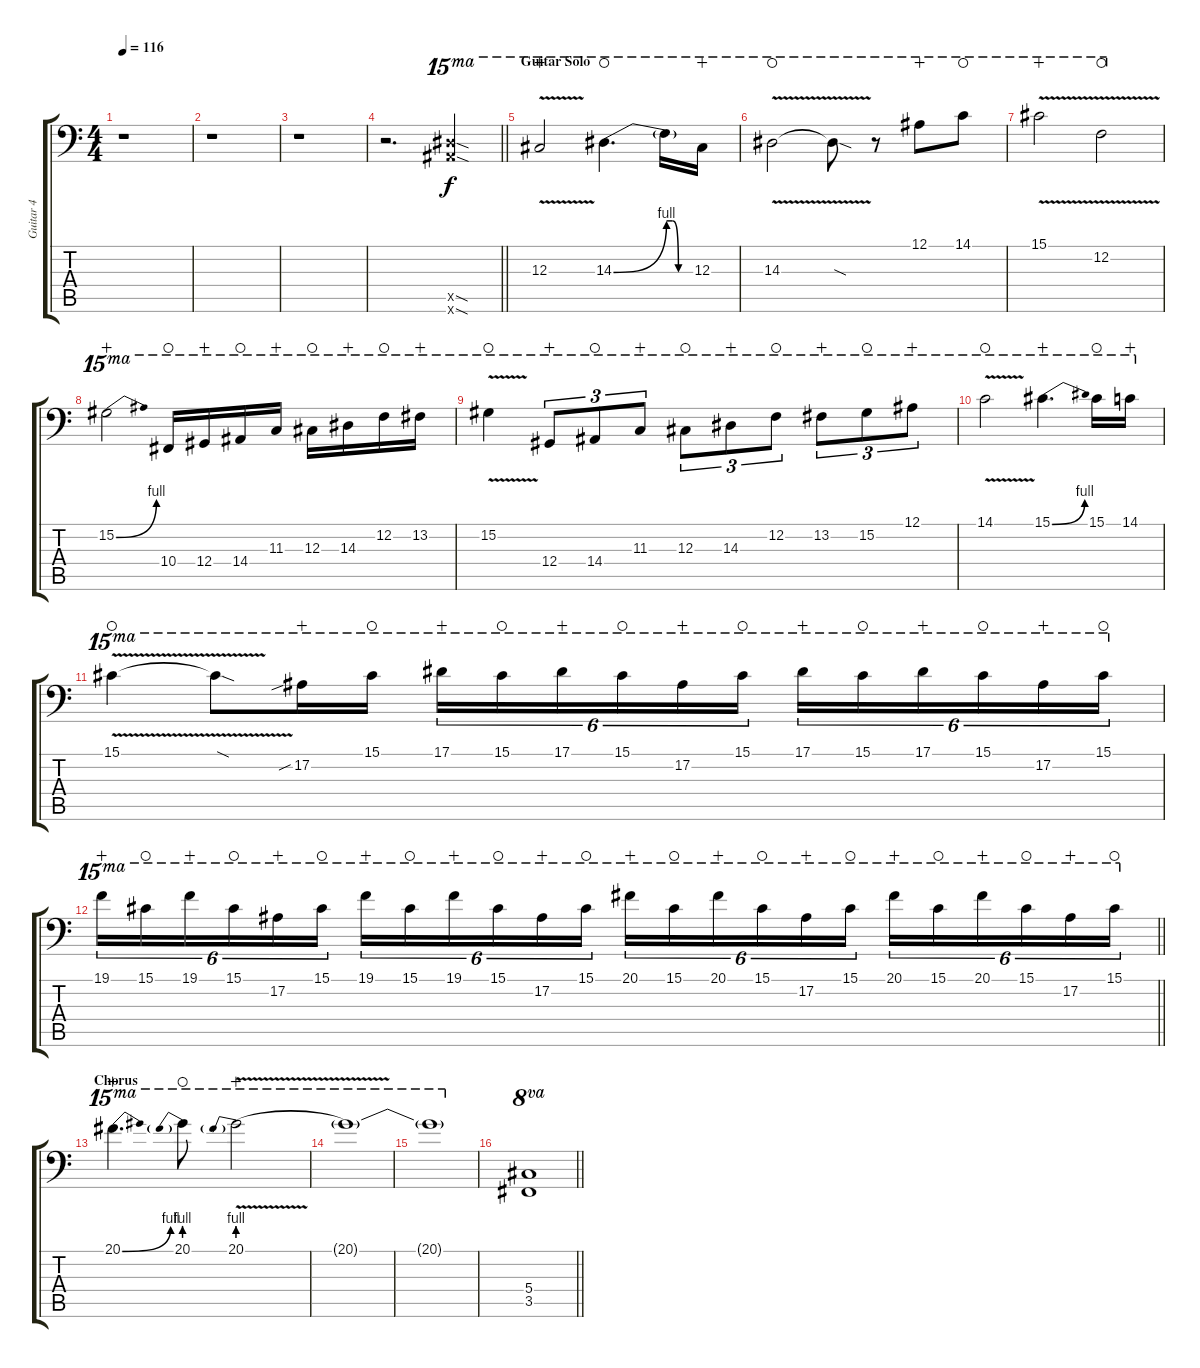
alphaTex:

\track ("Guitar 4" "Guitar 4") {instrument distortionguitar}
\staff {score tabs}
\tuning (Bb3 F3 Db3 Ab2 Eb2 Bb1) {hide}
\ts (4 4)
\tempo 116
\clef f4
\ks c
r.1{dy f} |
r.1 |
r.1 |
\barLineRight lightlight
r.2{d volume 16} (24.5{sod x} 24.6{sod x}).4{ot 15ma} |
\section ("" "Guitar Solo")
12.3{v}.2{ot 15ma volume 16 instrument overdrivenguitar wahc} 14.3{be (bend 0 0 60 4)}.4{d ot 15ma waho} 14.3{be (custom 0 4 15 4 30 0 60 0) t}.16{ot 15ma} 12.3.16{ot 15ma wahc} |
14.3{v}.2{ot 15ma waho} 14.3{sod t}.8{ot 15ma} r.8{ot 15ma} 12.1.8{ot 15ma wahc} 14.1.8{ot 15ma waho} |
15.1{v}.2{ot 15ma wahc} 12.2{v}.2{ot 15ma waho} |
15.2{be (bend 0 0 60 4)}.2{ot 15ma wahc} 10.4.16{ot 15ma waho} 12.4.16{ot 15ma wahc} 14.4.16{ot 15ma waho} 11.3.16{ot 15ma wahc} 12.3.16{ot 15ma waho} 14.3.16{ot 15ma wahc} 12.2.16{ot 15ma waho} 13.2.16{ot 15ma wahc} |
15.2{v}.4{ot 15ma waho} 12.4.8{tu (3 2) ot 15ma wahc} 14.4.8{tu (3 2) ot 15ma waho} 11.3.8{tu (3 2) ot 15ma wahc} 12.3.8{tu (3 2) ot 15ma waho} 14.3.8{tu (3 2) ot 15ma wahc} 12.2.8{tu (3 2) ot 15ma waho} 13.2.8{tu (3 2) ot 15ma wahc} 15.2.8{tu (3 2) ot 15ma waho} 12.1.8{tu (3 2) ot 15ma wahc} |
14.1{v}.2{ot 15ma waho} 15.1{be (bend 0 0 60 4)}.4{d ot 15ma wahc} 15.1.16{ot 15ma waho} 14.1.16{ot 15ma wahc} |
15.1{v}.4{ot 15ma waho} 15.1{sod t}.8{ot 15ma} 17.2{sib}.16{ot 15ma wahc} 15.1.16{ot 15ma waho} 17.1.16{tu (6 4) ot 15ma wahc} 15.1.16{tu (6 4) ot 15ma waho} 17.1.16{tu (6 4) ot 15ma wahc} 15.1.16{tu (6 4) ot 15ma waho} 17.2.16{tu (6 4) ot 15ma wahc} 15.1.16{tu (6 4) ot 15ma waho} 17.1.16{tu (6 4) ot 15ma wahc} 15.1.16{tu (6 4) ot 15ma waho} 17.1.16{tu (6 4) ot 15ma wahc} 15.1.16{tu (6 4) ot 15ma waho} 17.2.16{tu (6 4) ot 15ma wahc} 15.1.16{tu (6 4) ot 15ma waho} |
\barLineRight lightlight
19.1.16{tu (6 4) ot 15ma wahc} 15.1.16{tu (6 4) ot 15ma waho} 19.1.16{tu (6 4) ot 15ma wahc} 15.1.16{tu (6 4) ot 15ma waho} 17.2.16{tu (6 4) ot 15ma wahc} 15.1.16{tu (6 4) ot 15ma waho} 19.1.16{tu (6 4) ot 15ma wahc} 15.1.16{tu (6 4) ot 15ma waho} 19.1.16{tu (6 4) ot 15ma wahc} 15.1.16{tu (6 4) ot 15ma waho} 17.2.16{tu (6 4) ot 15ma wahc} 15.1.16{tu (6 4) ot 15ma waho} 20.1.16{tu (6 4) ot 15ma wahc} 15.1.16{tu (6 4) ot 15ma waho} 20.1.16{tu (6 4) ot 15ma wahc} 15.1.16{tu (6 4) ot 15ma waho} 17.2.16{tu (6 4) ot 15ma wahc} 15.1.16{tu (6 4) ot 15ma waho} 20.1.16{tu (6 4) ot 15ma wahc} 15.1.16{tu (6 4) ot 15ma waho} 20.1.16{tu (6 4) ot 15ma wahc} 15.1.16{tu (6 4) ot 15ma waho} 17.2.16{tu (6 4) ot 15ma wahc} 15.1.16{tu (6 4) ot 15ma waho} |
\section ("" "Chorus")
20.1{be (bend 0 0 60 4)}.4{d ot 15ma wahc} 20.1{be (prebend 0 4 60 4)}.8{ot 15ma waho} 20.1{be (prebend 0 4 60 4) v}.2{ot 15ma wahc} |
20.1{t}.1{ot 15ma} |
20.1{t}.1{ot 15ma} |
\barLineRight lightlight
(5.4 3.5).1{ot 8va volume 12}
